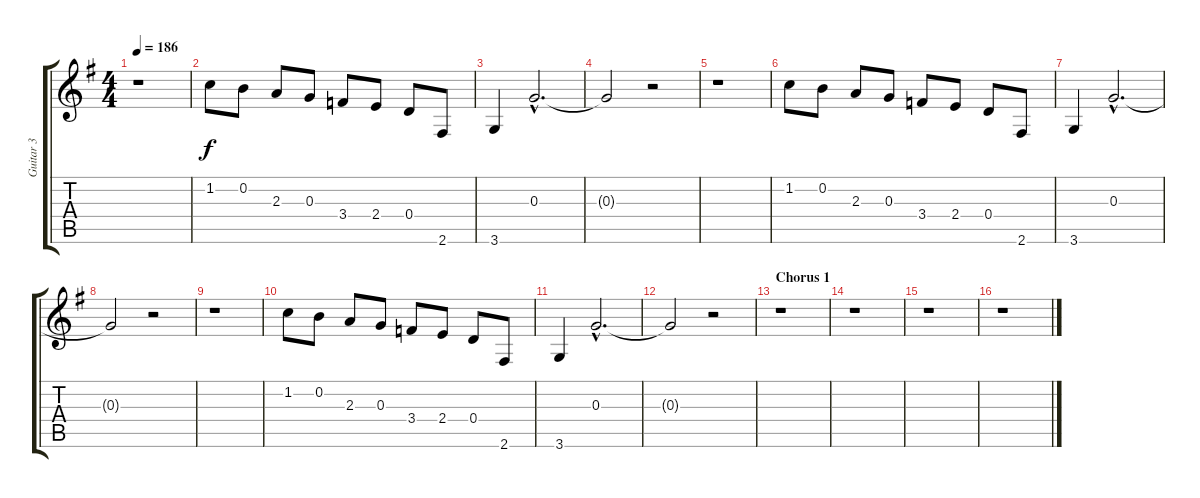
\track ("Guitar 3" "Guitar 3") {instrument electricguitarclean}
\staff {score tabs}
\tuning (E4 B3 G3 D3 A2 E2) {hide}
\ts (4 4)
\tempo 186
\clef g2
\ks g
r.1{dy f} |
1.2.8 0.2.8 2.3.8 0.3.8 3.4.8 2.4.8 0.4.8 2.6.8 |
3.6.4 0.3{hac}.2{d} |
0.3{t}.2 r.2 |
r.1 |
1.2.8 0.2.8 2.3.8 0.3.8 3.4.8 2.4.8 0.4.8 2.6.8 |
3.6.4 0.3{hac}.2{d} |
0.3{t}.2 r.2 |
r.1 |
1.2.8 0.2.8 2.3.8 0.3.8 3.4.8 2.4.8 0.4.8 2.6.8 |
3.6.4 0.3{hac}.2{d} |
0.3{t}.2 r.2 |
\section ("" "Chorus 1")
r.1 |
r.1 |
r.1 |
r.1
